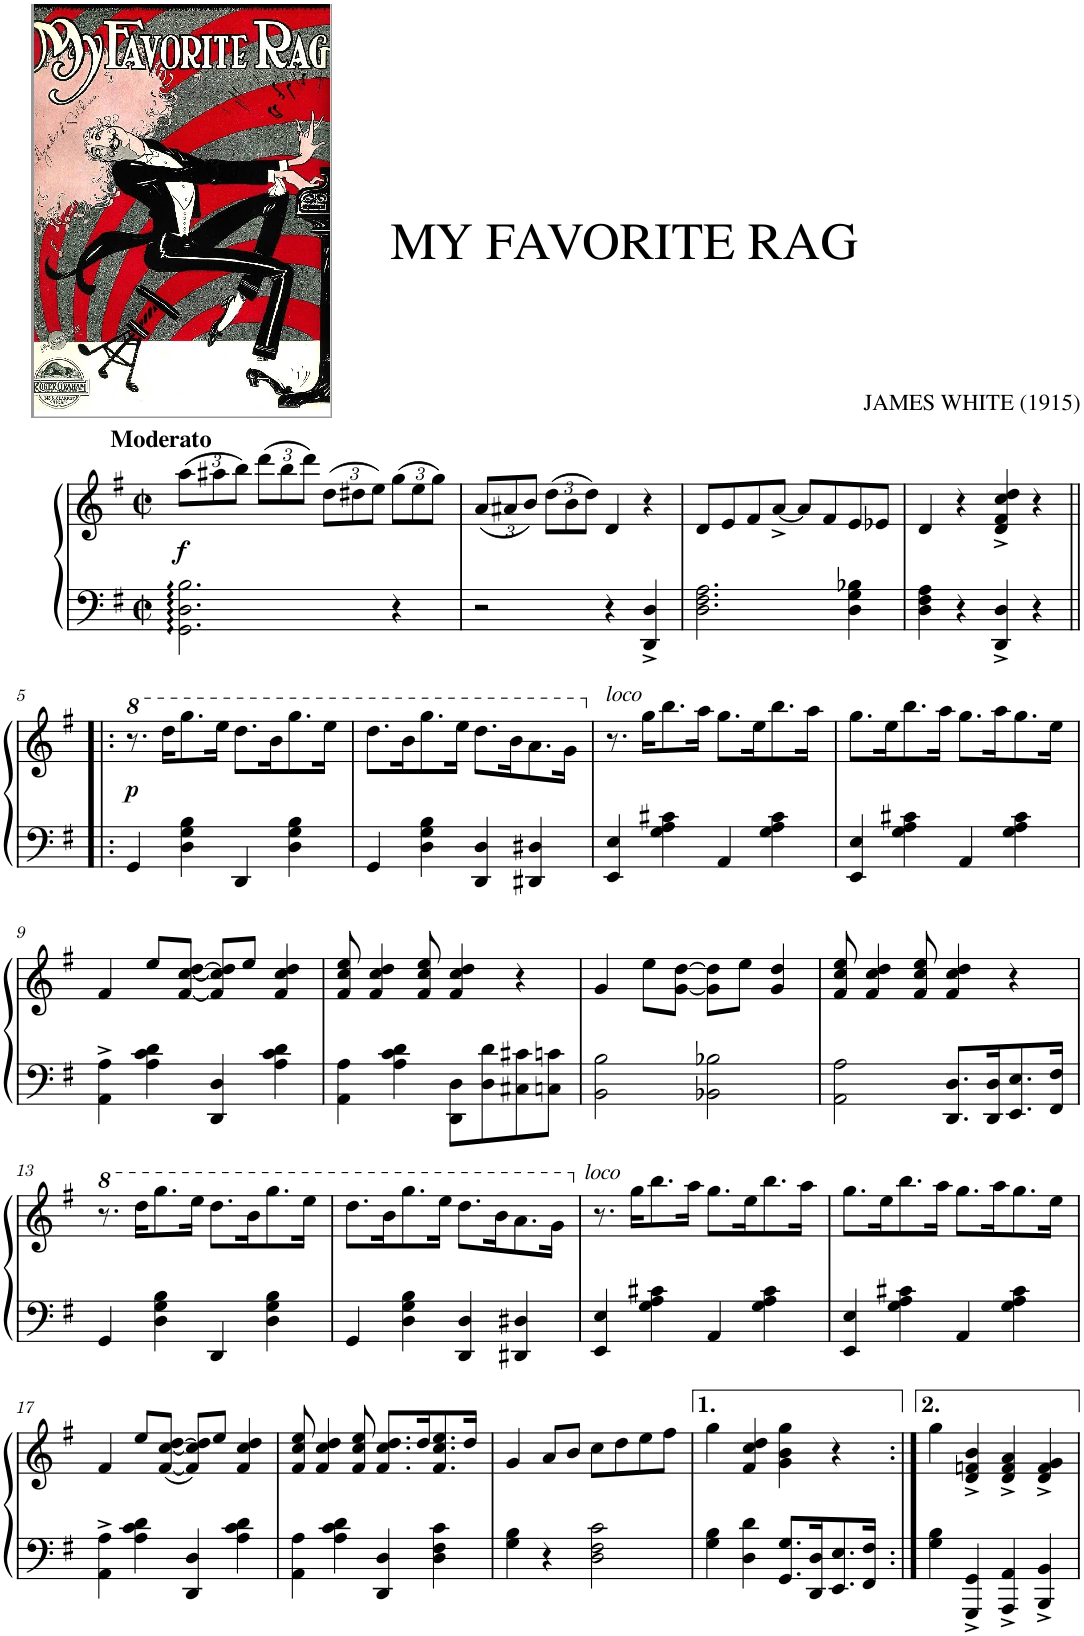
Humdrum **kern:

**kern	**kern	**dynam
*part1	*part1	*part1
*staff2	*staff1	*staff1/2
*I"Piano	*	*
*I'Pno.	*	*
*clefF4	*clefG2	*
*k[f#]	*k[f#]	*
*M2/2	*M2/2	*
*met(c|)	*met(c|)	*
*	*Xbrackettup	*
=1	=1	=1
!	!LO:TX:a:B:t=Moderato	!
!	!	!LO:DY:b
2.GG\ 2.D\ 2.B\	(12aa\L	f
.	12aa#X\	.
.	12bb\J)	.
.	(12ddd\L	.
.	12bb\	.
.	12ddd\J)	.
.	(12dd\L	.
.	12dd#X\	.
.	12ee\J)	.
4r	(12gg\L	.
.	12ee\	.
.	12gg\J)	.
=2	=2	=2
2r	(12a/L	.
.	12a#X/	.
.	12b/J)	.
.	(12dd\L	.
.	12b\	.
.	12dd\J)	.
4r	4d/	.
4DD/^ 4D/^	4r	.
=3	=3	=3
2.D\ 2.F#\ 2.A\	8d/L	.
.	8e/	.
.	8f#/	.
.	[8a^/J	.
.	8a/L]	.
.	8f#/	.
4D\ 4G\ 4B-X\	8e/	.
.	8e-X/J	.
=4	=4	=4
4D\ 4F#\ 4A\	4d/	.
4r	4r	.
4DD/^ 4D/^	4d/^ 4f#/^ 4cc/^ 4dd/^	.
4r	4r	.
!!LO:LB:g=z
=5!|:	=5!|:	=5!|:
*	*8va	*
!	!	!LO:DY:b
4GG/	8.r	p
.	16ddd\KL	.
4D\ 4G\ 4B\	8.ggg\	.
.	16eee\Jk	.
4DD/	8.ddd\L	.
.	16bb\K	.
4D\ 4G\ 4B\	8.ggg\	.
.	16eee\Jk	.
=6	=6	=6
4GG/	8.ddd\L	.
.	16bb\K	.
4D\ 4G\ 4B\	8.ggg\	.
.	16eee\Jk	.
4DD/ 4D/	8.ddd\L	.
.	16bb\K	.
4DD#X/ 4D#X/	8.aa\	.
.	16gg\Jk	.
=7	=7	=7
*	*X8va	*
!	!LO:TX:a:i:t=loco	!
4EE/ 4E/	8.r	.
.	16gg\KL	.
4G\ 4A\ 4c#X\	8.bb\	.
.	16aa\Jk	.
4AA/	8.gg\L	.
.	16ee\K	.
4G\ 4A\ 4c#\	8.bb\	.
.	16aa\Jk	.
=8	=8	=8
4EE/ 4E/	8.gg\L	.
.	16ee\K	.
4G\ 4A\ 4c#X\	8.bb\	.
.	16aa\Jk	.
4AA/	8.gg\L	.
.	16aa\K	.
4G\ 4A\ 4c#\	8.gg\	.
.	16ee\Jk	.
!!LO:LB:g=z
=9	=9	=9
4AA\^ 4A\^	4f#/	.
4A\ 4c\ 4d\	8ee/L	.
.	[8f#/ [8cc/ [8dd/J	.
4DD/ 4D/	8f#/] 8cc/] 8dd/]L	.
.	8ee/J	.
4A\ 4c\ 4d\	4f#/ 4cc/ 4dd/	.
=10	=10	=10
4AA\ 4A\	8f#/ 8cc/ 8ee/	.
.	4f#/ 4cc/ 4dd/	.
4A\ 4c\ 4d\	.	.
.	8f#/ 8cc/ 8ee/	.
8DD\ 8D\L	4f#/ 4cc/ 4dd/	.
8D\ 8d\	.	.
8C#X\ 8c#X\	4r	.
8Cn\ 8cn\J	.	.
=11	=11	=11
2BB\ 2B\	4g/	.
.	8ee\L	.
.	[8g\ [8dd\J	.
2BB-X\ 2B-X\	8g\] 8dd\]L	.
.	8ee\J	.
.	4g/ 4dd/	.
=12	=12	=12
2AA\ 2A\	8f#/ 8cc/ 8ee/	.
.	4f#/ 4cc/ 4dd/	.
.	8f#/ 8cc/ 8ee/	.
8.DD/ 8.D/L	4f#/ 4cc/ 4dd/	.
16DD/ 16D/K	.	.
8.EE/ 8.E/	4r	.
16FF#/ 16F#/Jk	.	.
!!LO:LB:g=z
=13	=13	=13
*	*8va	*
4GG/	8.r	.
.	16ddd\KL	.
4D\ 4G\ 4B\	8.ggg\	.
.	16eee\Jk	.
4DD/	8.ddd\L	.
.	16bb\K	.
4D\ 4G\ 4B\	8.ggg\	.
.	16eee\Jk	.
=14	=14	=14
4GG/	8.ddd\L	.
.	16bb\K	.
4D\ 4G\ 4B\	8.ggg\	.
.	16eee\Jk	.
4DD/ 4D/	8.ddd\L	.
.	16bb\K	.
4DD#X/ 4D#X/	8.aa\	.
.	16gg\Jk	.
=15	=15	=15
*	*X8va	*
!	!LO:TX:a:i:t=loco	!
4EE/ 4E/	8.r	.
.	16gg\KL	.
4G\ 4A\ 4c#X\	8.bb\	.
.	16aa\Jk	.
4AA/	8.gg\L	.
.	16ee\K	.
4G\ 4A\ 4c#\	8.bb\	.
.	16aa\Jk	.
=16	=16	=16
4EE/ 4E/	8.gg\L	.
.	16ee\K	.
4G\ 4A\ 4c#X\	8.bb\	.
.	16aa\Jk	.
4AA/	8.gg\L	.
.	16aa\K	.
4G\ 4A\ 4c#\	8.gg\	.
.	16ee\Jk	.
!!LO:LB:g=z
=17	=17	=17
4AA\^ 4A\^	4f#/	.
4A\ 4c\ 4d\	8ee/L	.
.	([8f#/ [8cc/ [8dd/J	.
4DD/ 4D/	8f#/] 8cc/] 8dd/]L)	.
.	8ee/J	.
4A\ 4c\ 4d\	4f#/ 4cc/ 4dd/	.
=18	=18	=18
4AA\ 4A\	8f#/ 8cc/ 8ee/	.
.	4f#/ 4cc/ 4dd/	.
4A\ 4c\ 4d\	.	.
.	8f#/ 8cc/ 8ee/	.
4DD/ 4D/	8.f#/ 8.cc/ 8.dd/L	.
.	16dd/K	.
4D\ 4F#\ 4c\	8.f#/ 8.cc/ 8.ee/	.
.	16dd/Jk	.
=19	=19	=19
4G\ 4B\	4g/	.
4r	8a/L	.
.	8b/J	.
2D\ 2F#\ 2c\	8cc\L	.
.	8dd\	.
.	8ee\	.
.	8ff#\J	.
=20	=20	=20
4G\ 4B\	4gg\	.
4D\ 4d\	4f#/ 4cc/ 4dd/	.
8.GG/ 8.G/L	4g\ 4b\ 4gg\	.
16DD/ 16D/K	.	.
8.EE/ 8.E/	4r	.
16FF#/ 16F#/Jk	.	.
=21:|!	=21:|!	=21:|!
4G\ 4B\	4gg\	.
4GGG/^ 4GG/^	4d/^ 4fn/^ 4b/^	.
4AAA/^ 4AA/^	4d/^ 4f/^ 4a/^	.
4BBB/^ 4BB/^	4d/^ 4f/^ 4g/^	.
=	=	=
*-	*-	*-
